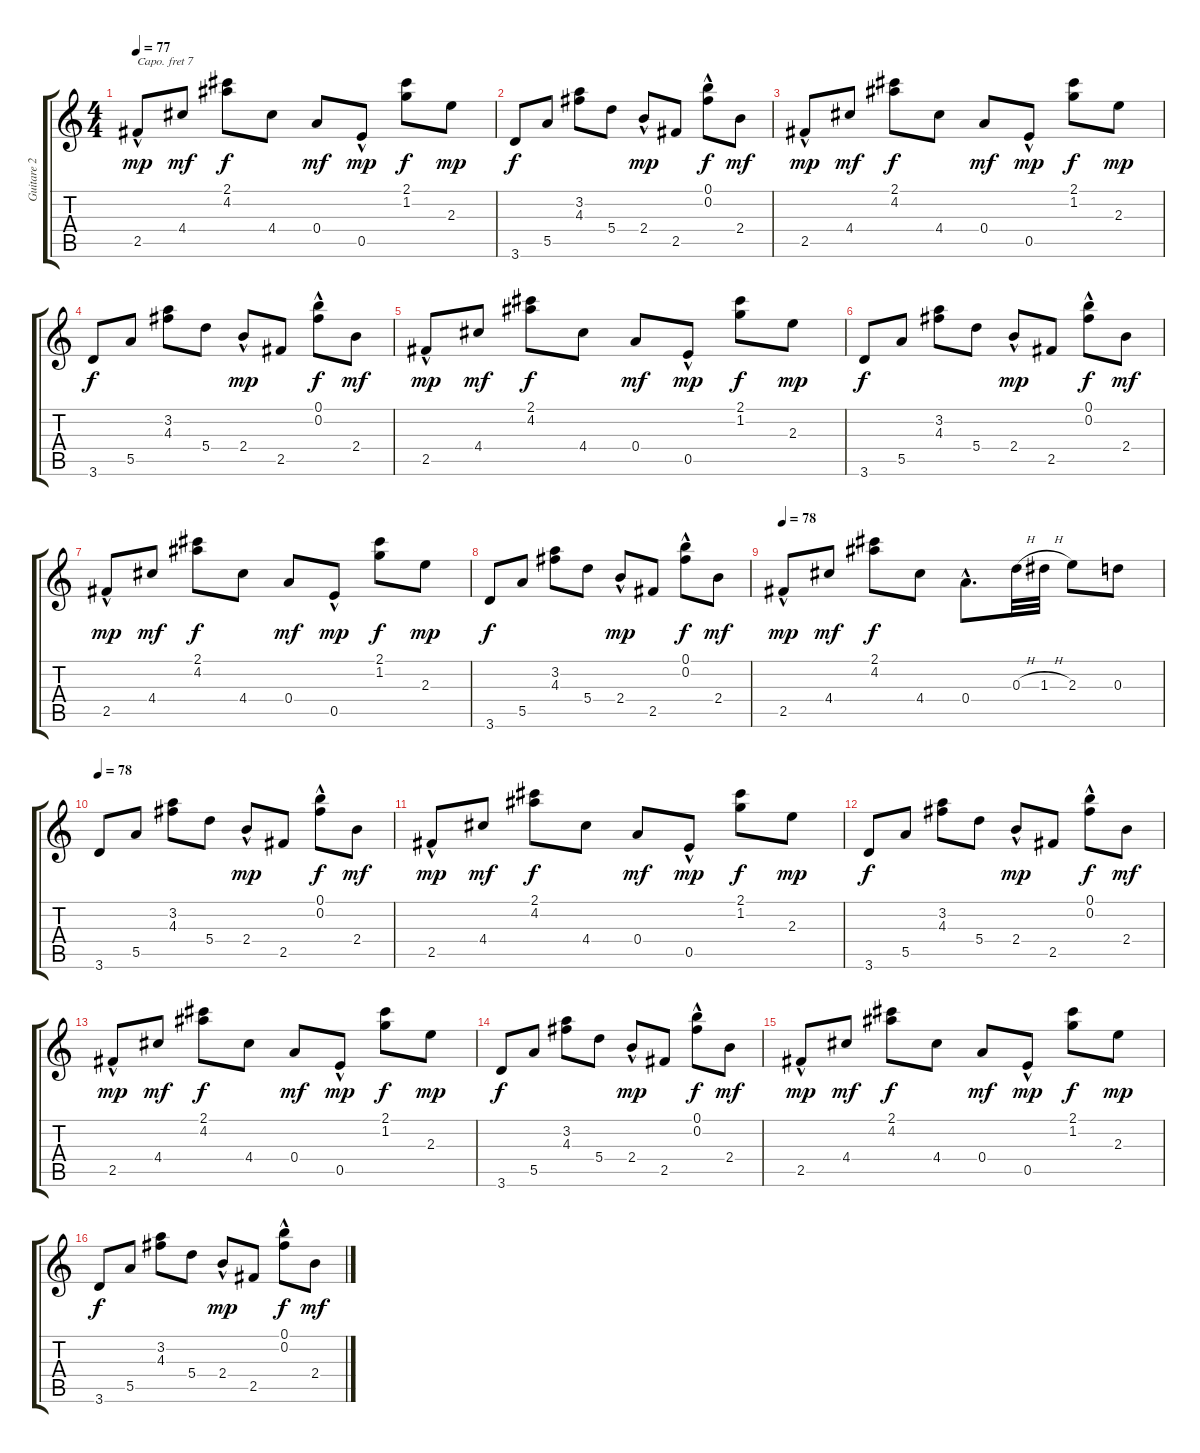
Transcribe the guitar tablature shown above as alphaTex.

\track ("Guitare 2" "Guitare 2") {instrument acousticguitarnylon}
\staff {score tabs}
\capo 7
\tuning (E4 B3 G3 D3 A2 E2) {hide}
\ts (4 4)
\tempo 77
\clef g2
\ks c
2.5{hac}.8{dy mp} 4.4.8{dy mf} (2.1 4.2).8{dy f} 4.4.8 0.4.8{dy mf} 0.5{hac}.8{dy mp} (2.1 1.2).8{dy f} 2.3.8{dy mp} |
3.6.8{dy f} 5.5.8 (3.2 4.3).8 5.4.8 2.4{hac}.8{dy mp} 2.5.8 (0.1{hac} 0.2).8{dy f} 2.4.8{dy mf} |
2.5{hac}.8{dy mp} 4.4.8{dy mf} (2.1 4.2).8{dy f} 4.4.8 0.4.8{dy mf} 0.5{hac}.8{dy mp} (2.1 1.2).8{dy f} 2.3.8{dy mp} |
3.6.8{dy f} 5.5.8 (3.2 4.3).8 5.4.8 2.4{hac}.8{dy mp} 2.5.8 (0.1{hac} 0.2).8{dy f} 2.4.8{dy mf} |
2.5{hac}.8{dy mp} 4.4.8{dy mf} (2.1 4.2).8{dy f} 4.4.8 0.4.8{dy mf} 0.5{hac}.8{dy mp} (2.1 1.2).8{dy f} 2.3.8{dy mp} |
3.6.8{dy f} 5.5.8 (3.2 4.3).8 5.4.8 2.4{hac}.8{dy mp} 2.5.8 (0.1{hac} 0.2).8{dy f} 2.4.8{dy mf} |
2.5{hac}.8{dy mp} 4.4.8{dy mf} (2.1 4.2).8{dy f} 4.4.8 0.4.8{dy mf} 0.5{hac}.8{dy mp} (2.1 1.2).8{dy f} 2.3.8{dy mp} |
3.6.8{dy f} 5.5.8 (3.2 4.3).8 5.4.8 2.4{hac}.8{dy mp} 2.5.8 (0.1{hac} 0.2).8{dy f} 2.4.8{dy mf} |
\tempo 78
2.5{hac}.8{dy mp} 4.4.8{dy mf} (2.1 4.2).8{dy f} 4.4.8 0.4{hac}.8{d} 0.3{h}.32 1.3{h}.32 2.3.8 0.3.8 |
\tempo 78
3.6.8 5.5.8 (3.2 4.3).8 5.4.8 2.4{hac}.8{dy mp} 2.5.8 (0.1{hac} 0.2).8{dy f} 2.4.8{dy mf} |
2.5{hac}.8{dy mp} 4.4.8{dy mf} (2.1 4.2).8{dy f} 4.4.8 0.4.8{dy mf} 0.5{hac}.8{dy mp} (2.1 1.2).8{dy f} 2.3.8{dy mp} |
3.6.8{dy f} 5.5.8 (3.2 4.3).8 5.4.8 2.4{hac}.8{dy mp} 2.5.8 (0.1{hac} 0.2).8{dy f} 2.4.8{dy mf} |
2.5{hac}.8{dy mp} 4.4.8{dy mf} (2.1 4.2).8{dy f} 4.4.8 0.4.8{dy mf} 0.5{hac}.8{dy mp} (2.1 1.2).8{dy f} 2.3.8{dy mp} |
3.6.8{dy f} 5.5.8 (3.2 4.3).8 5.4.8 2.4{hac}.8{dy mp} 2.5.8 (0.1{hac} 0.2).8{dy f} 2.4.8{dy mf} |
2.5{hac}.8{dy mp} 4.4.8{dy mf} (2.1 4.2).8{dy f} 4.4.8 0.4.8{dy mf} 0.5{hac}.8{dy mp} (2.1 1.2).8{dy f} 2.3.8{dy mp} |
3.6.8{dy f} 5.5.8 (3.2 4.3).8 5.4.8 2.4{hac}.8{dy mp} 2.5.8 (0.1{hac} 0.2).8{dy f} 2.4.8{dy mf}
